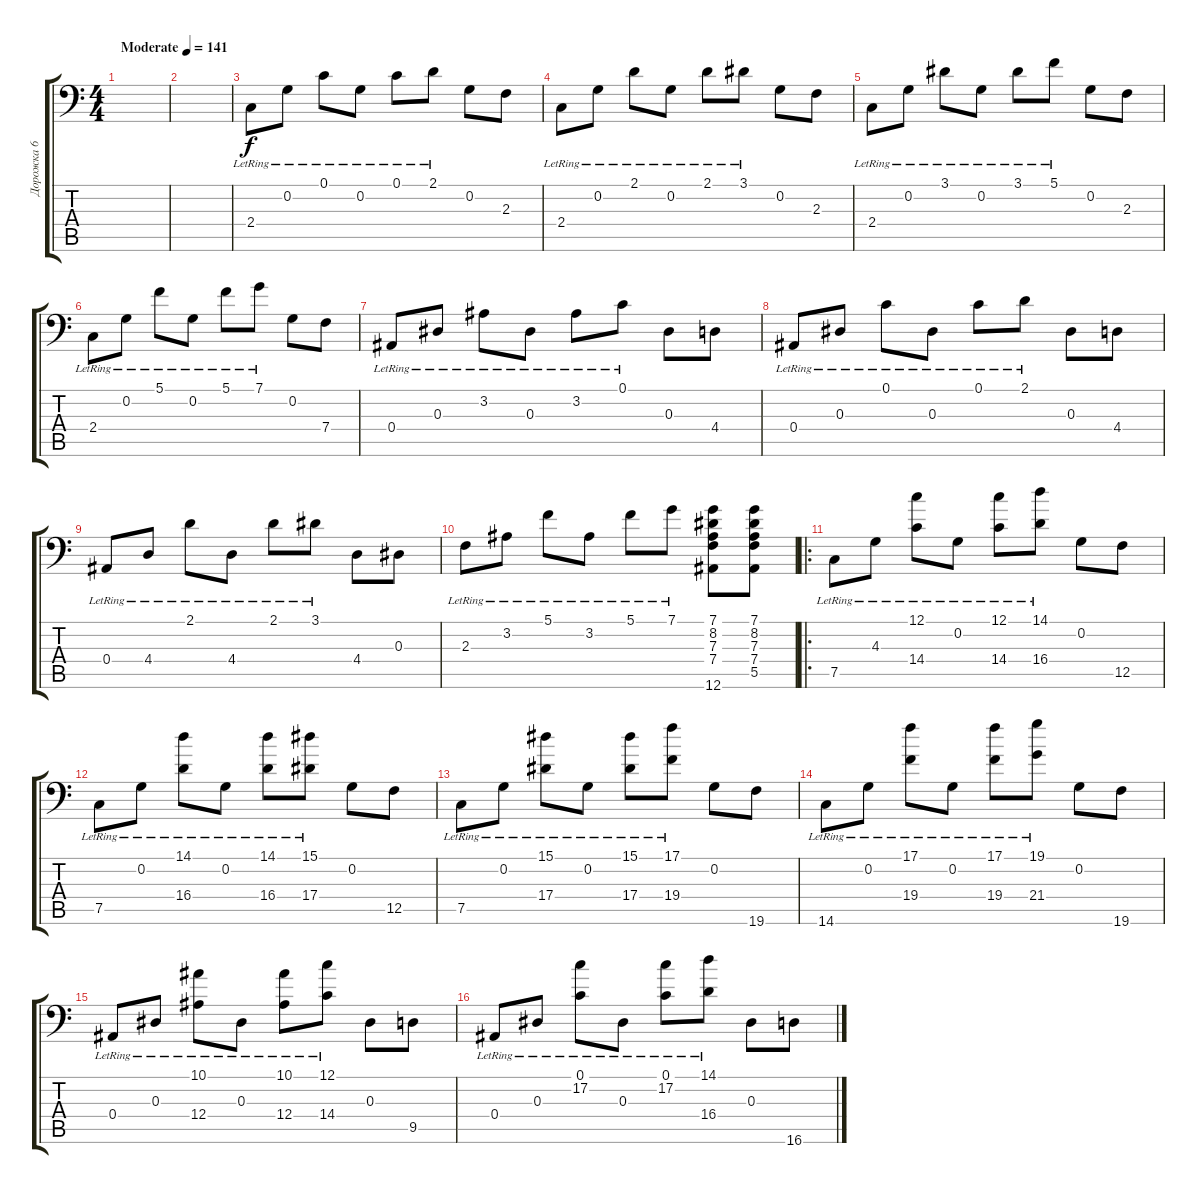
\track ("Дорожка 6" "Дорожка 6") {solo instrument brightacousticpiano}
\staff {score tabs}
\tuning (C4 G3 Eb3 Bb2 F2 Bb1) {hide}
\ts (4 4)
\tempo (141 "Moderate")
\clef f4
\ks c
|
|
2.4{lr}.8 0.2{lr}.8 0.1{lr}.8 0.2{lr}.8 0.1{lr}.8 2.1{lr}.8 0.2.8 2.3.8 |
2.4{lr}.8 0.2{lr}.8 2.1{lr}.8 0.2{lr}.8 2.1{lr}.8 3.1{lr}.8 0.2.8 2.3.8 |
2.4{lr}.8 0.2{lr}.8 3.1{lr}.8 0.2{lr}.8 3.1{lr}.8 5.1{lr}.8 0.2.8 2.3.8 |
2.4{lr}.8 0.2{lr}.8 5.1{lr}.8 0.2{lr}.8 5.1{lr}.8 7.1{lr}.8 0.2.8 7.4.8 |
0.4{lr}.8 0.3{lr}.8 3.2{lr}.8 0.3{lr}.8 3.2{lr}.8 0.1{lr}.8 0.3.8 4.4.8 |
0.4{lr}.8 0.3{lr}.8 0.1{lr}.8 0.3{lr}.8 0.1{lr}.8 2.1{lr}.8 0.3.8 4.4.8 |
0.4{lr}.8 4.4{lr}.8 2.1{lr}.8 4.4{lr}.8 2.1{lr}.8 3.1{lr}.8 4.4.8 0.3.8 |
2.3{lr}.8 3.2{lr}.8 5.1{lr}.8 3.2{lr}.8 5.1{lr}.8 7.1{lr}.8 (7.1 8.2 7.3 7.4 12.6).8 (7.1 8.2 7.3 7.4 5.5).8 |
\ro
7.5{lr}.8 4.3{lr}.8 (12.1 14.4{lr}).8 0.2{lr}.8 (12.1 14.4{lr}).8 (14.1 16.4{lr}).8 0.2.8 12.5.8 |
7.5{lr}.8 0.2{lr}.8 (14.1 16.4{lr}).8 0.2{lr}.8 (14.1 16.4{lr}).8 (15.1 17.4{lr}).8 0.2.8 12.5.8 |
7.5{lr}.8 0.2{lr}.8 (15.1 17.4{lr}).8 0.2{lr}.8 (15.1 17.4{lr}).8 (17.1 19.4{lr}).8 0.2.8 19.6.8 |
14.6{lr}.8 0.2{lr}.8 (17.1 19.4{lr}).8 0.2{lr}.8 (17.1 19.4{lr}).8 (19.1 21.4{lr}).8 0.2.8 19.6.8 |
0.4{lr}.8 0.3{lr}.8 (10.1 12.4{lr}).8 0.3{lr}.8 (10.1 12.4{lr}).8 (12.1 14.4{lr}).8 0.3.8 9.5.8 |
0.4{lr}.8 0.3{lr}.8 (0.1{lr} 17.2).8 0.3{lr}.8 (0.1{lr} 17.2).8 (14.1 16.4{lr}).8 0.3.8 16.6.8
